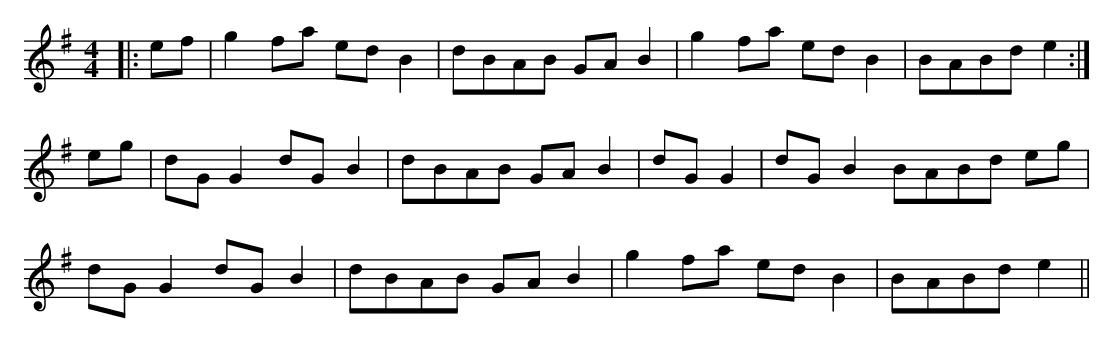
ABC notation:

X:1
M:4/4
K:G
|:ef|g2fa ed B2|dBAB GA B2|g2fa ed B2|BABd e2:|
eg|dG G2 dG B2|dBAB GA B2|dG G2|dG B2 BABd eg|
dG G2 dG B2|dBAB GA B2|g2fa ed B2|BABd e2||
